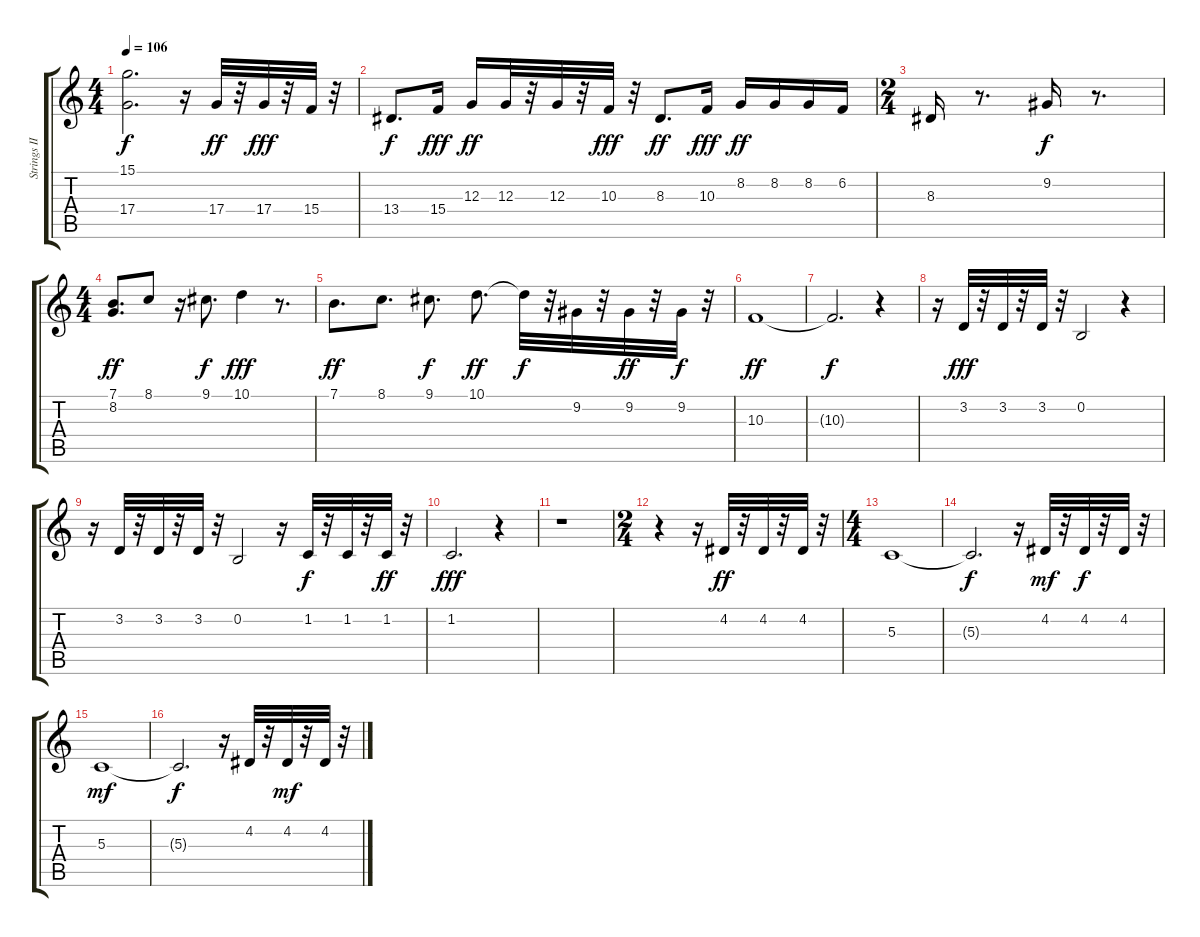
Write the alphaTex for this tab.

\track ("Strings II" "Strings II") {instrument stringensemble1}
\staff {score tabs}
\tuning (E4 B3 G3 D3 A2 E2) {hide}
\ts (4 4)
\tempo 106
\clef g2
\ks c
(15.1{t} 17.4{t}).2{d dy f} r.16 17.4.32{dy ff} r.32 17.4.32{dy fff} r.32 15.4.32 r.32 |
13.4.8{d dy f} 15.4.16{dy fff} 12.3.16{dy ff} 12.3.32 r.32 12.3.32 r.32 10.3.32{dy fff} r.32 8.3.8{d dy ff} 10.3.16{dy fff} 8.2.16{dy ff} 8.2.16 8.2.16 6.2.16 |
\ts (2 4)
8.3.16 r.8{d} 9.2.16{dy f} r.8{d} |
\ts (4 4)
(7.1 8.2).8{d dy ff} 8.1.8 r.16 9.1.8{d dy f} 10.1.4{dy fff} r.8{d} |
7.1.8{d dy ff} 8.1.8{d} 9.1.8{d dy f} 10.1.8{d dy ff} 10.1{t}.32{dy f} r.32 9.2.32 r.32 9.2.32{dy ff} r.32 9.2.32{dy f} r.32 |
10.3.1{dy ff} |
10.3{t}.2{d dy f} r.4 |
r.16 3.2.32{dy fff} r.32 3.2.32 r.32 3.2.32 r.32 0.2.2 r.4 |
r.16 3.2.32 r.32 3.2.32 r.32 3.2.32 r.32 0.2.2 r.16 1.2.32{dy f} r.32 1.2.32 r.32 1.2.32{dy ff} r.32 |
1.2.2{d dy fff} r.4 |
r.1 |
\ts (2 4)
r.4 r.16 4.2.32{dy ff} r.32 4.2.32 r.32 4.2.32 r.32 |
\ts (4 4)
5.3.1 |
5.3{t}.2{d dy f} r.16 4.2.32{dy mf} r.32 4.2.32{dy f} r.32 4.2.32 r.32 |
5.3.1{dy mf} |
5.3{t}.2{d dy f} r.16 4.2.32 r.32 4.2.32{dy mf} r.32 4.2.32 r.32
